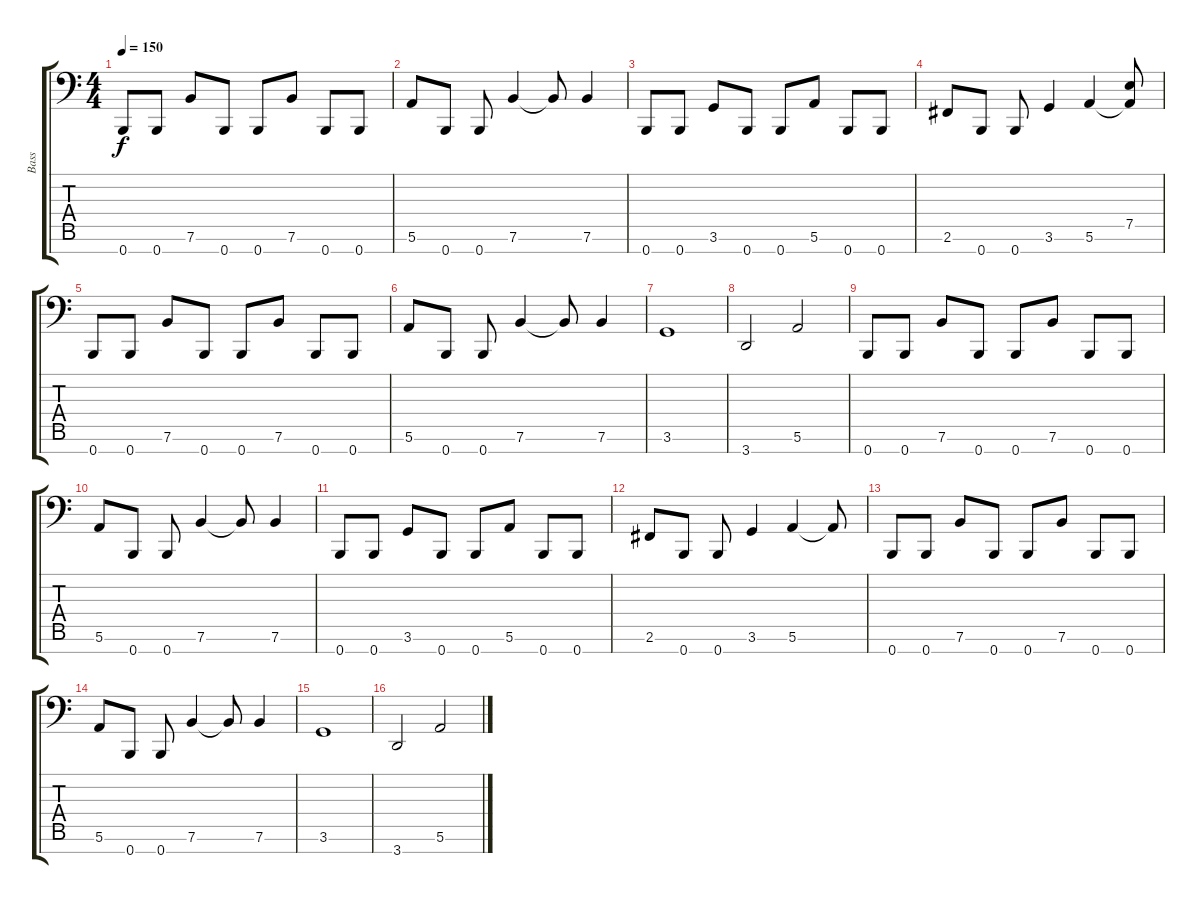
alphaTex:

\track ("Bass" "Bass") {instrument electricbasspick}
\staff {score tabs}
\tuning (E3 B2 G2 D2 A1 E1 B0) {hide}
\ts (4 4)
\tempo 150
\clef f4
\ks c
0.7.8{dy f} 0.7.8 7.6.8 0.7.8 0.7.8 7.6.8 0.7.8 0.7.8 |
5.6.8 0.7.8 0.7.8 7.6.4 7.6{t}.8 7.6.4 |
0.7.8 0.7.8 3.6.8 0.7.8 0.7.8 5.6.8 0.7.8 0.7.8 |
2.6.8 0.7.8 0.7.8 3.6.4 5.6.4 (7.5 5.6{t}).8 |
0.7.8 0.7.8 7.6.8 0.7.8 0.7.8 7.6.8 0.7.8 0.7.8 |
5.6.8 0.7.8 0.7.8 7.6.4 7.6{t}.8 7.6.4 |
3.6.1 |
3.7.2 5.6.2 |
0.7.8 0.7.8 7.6.8 0.7.8 0.7.8 7.6.8 0.7.8 0.7.8 |
5.6.8 0.7.8 0.7.8 7.6.4 7.6{t}.8 7.6.4 |
0.7.8 0.7.8 3.6.8 0.7.8 0.7.8 5.6.8 0.7.8 0.7.8 |
2.6.8 0.7.8 0.7.8 3.6.4 5.6.4 5.6{t}.8 |
0.7.8 0.7.8 7.6.8 0.7.8 0.7.8 7.6.8 0.7.8 0.7.8 |
5.6.8 0.7.8 0.7.8 7.6.4 7.6{t}.8 7.6.4 |
3.6.1 |
3.7.2 5.6.2
